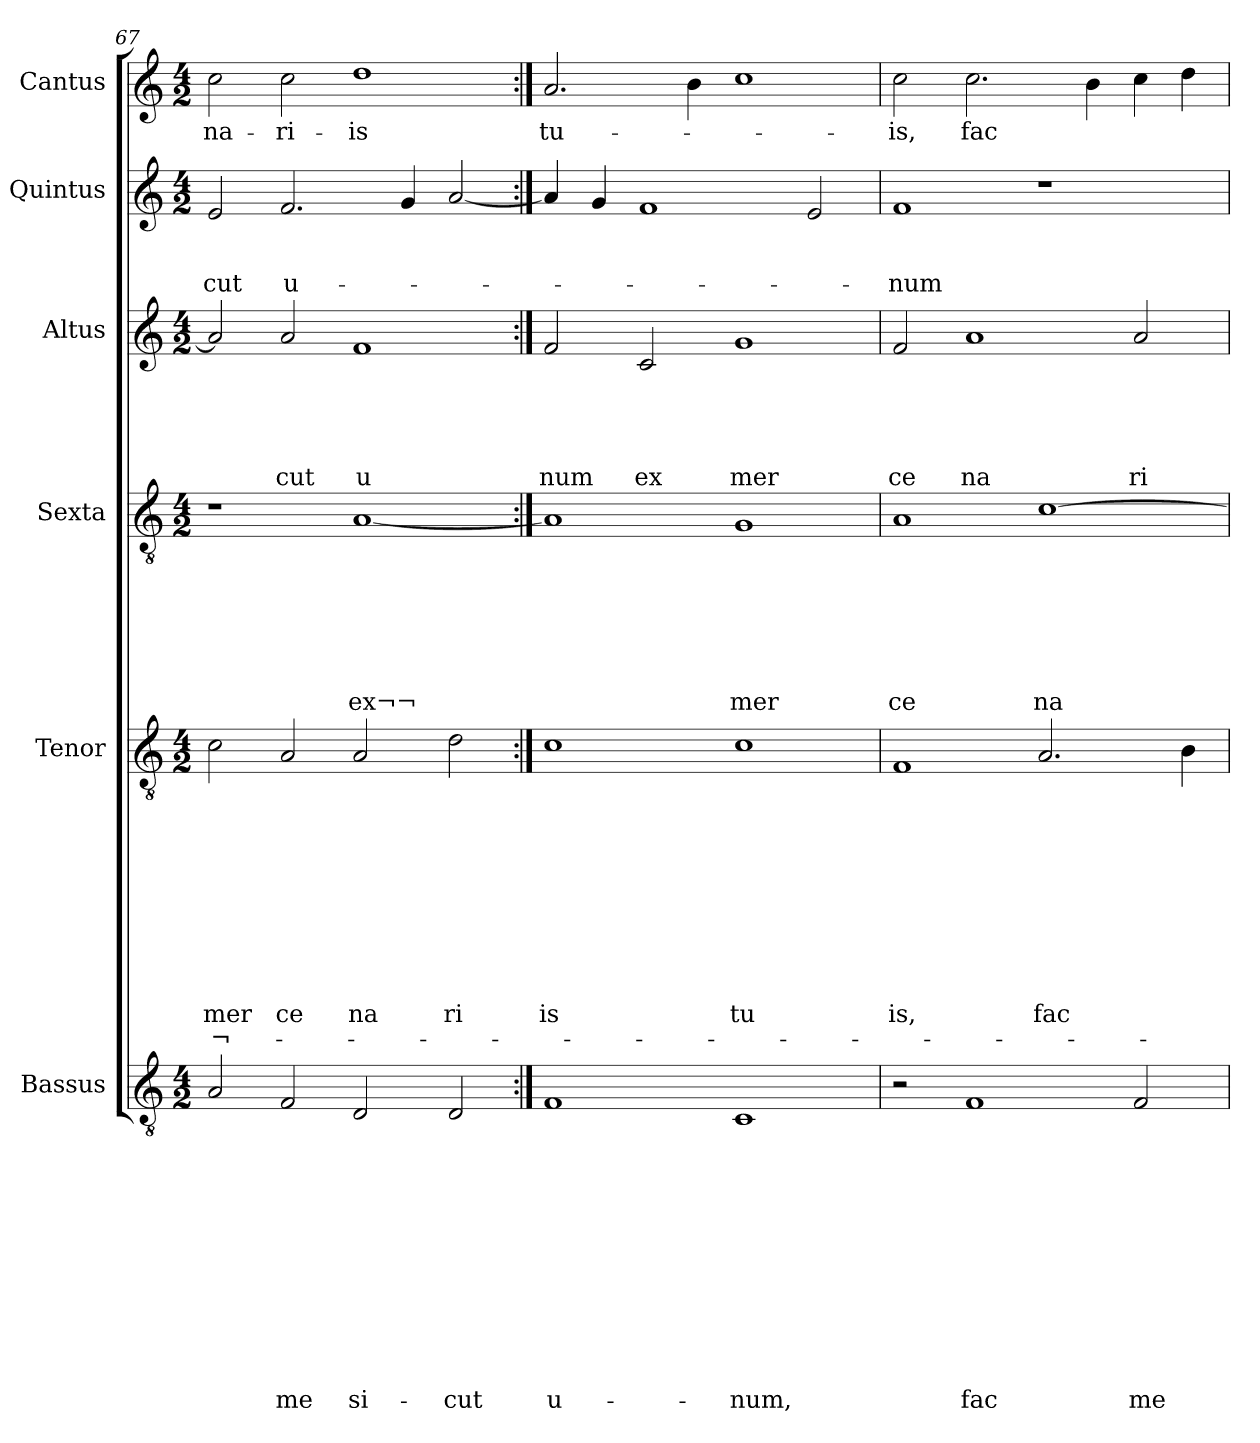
**kern	**text	**text	**text	**text	**text	**text	**text	**text	**text	**text	**text	**text	**kern	**text	**text	**text	**text	**text	**text	**text	**text	**text	**text	**text	**kern	**text	**text	**text	**text	**text	**text	**text	**kern	**text	**text	**text	**text	**text	**kern	**text	**text	**text	**kern	**text
*part6	*part6	*part6	*part6	*part6	*part6	*part6	*part6	*part6	*part6	*part6	*part6	*part6	*part5	*part5	*part5	*part5	*part5	*part5	*part5	*part5	*part5	*part5	*part5	*part5	*part4	*part4	*part4	*part4	*part4	*part4	*part4	*part4	*part3	*part3	*part3	*part3	*part3	*part3	*part2	*part2	*part2	*part2	*part1	*part1
*staff6	*staff6	*staff6	*staff6	*staff6	*staff6	*staff6	*staff6	*staff6	*staff6	*staff6	*staff6	*staff6	*staff5	*staff5	*staff5	*staff5	*staff5	*staff5	*staff5	*staff5	*staff5	*staff5	*staff5	*staff5	*staff4	*staff4	*staff4	*staff4	*staff4	*staff4	*staff4	*staff4	*staff3	*staff3	*staff3	*staff3	*staff3	*staff3	*staff2	*staff2	*staff2	*staff2	*staff1	*staff1
*I"Bassus	*	*	*	*	*	*	*	*	*	*	*	*	*I"Tenor	*	*	*	*	*	*	*	*	*	*	*	*I"Sexta	*	*	*	*	*	*	*	*I"Altus	*	*	*	*	*	*I"Quintus	*	*	*	*I"Cantus	*
*I'Bassus	*	*	*	*	*	*	*	*	*	*	*	*	*I'Tenor	*	*	*	*	*	*	*	*	*	*	*	*	*	*	*	*	*	*	*	*I'Altus	*	*	*	*	*	*I'Quintus	*	*	*	*I'Cantus	*
*clefGv2	*	*	*	*	*	*	*	*	*	*	*	*	*clefGv2	*	*	*	*	*	*	*	*	*	*	*	*clefGv2	*	*	*	*	*	*	*	*clefG2	*	*	*	*	*	*clefG2	*	*	*	*clefG2	*
*k[]	*	*	*	*	*	*	*	*	*	*	*	*	*k[]	*	*	*	*	*	*	*	*	*	*	*	*k[]	*	*	*	*	*	*	*	*k[]	*	*	*	*	*	*k[]	*	*	*	*k[]	*
*C:	*	*	*	*	*	*	*	*	*	*	*	*	*C:	*	*	*	*	*	*	*	*	*	*	*	*C:	*	*	*	*	*	*	*	*C:	*	*	*	*	*	*C:	*	*	*	*C:	*
*M4/2	*	*	*	*	*	*	*	*	*	*	*	*	*M4/2	*	*	*	*	*	*	*	*	*	*	*	*M4/2	*	*	*	*	*	*	*	*M4/2	*	*	*	*	*	*M4/2	*	*	*	*M4/2	*
=67	=67	=67	=67	=67	=67	=67	=67	=67	=67	=67	=67	=67	=67	=67	=67	=67	=67	=67	=67	=67	=67	=67	=67	=67	=67	=67	=67	=67	=67	=67	=67	=67	=67	=67	=67	=67	=67	=67	=67	=67	=67	=67	=67	=67
!	!	!	!	!	!	!	!	!	!	!	!	!	!	!	!	!	!	!	!	!	!	!	!LO:LY:b	!LO:LY:b	!	!	!	!	!	!	!	!	!	!	!	!	!	!	!	!	!	!LO:LY:b	!	!LO:LY:b
2A/	.	.	.	.	.	.	.	.	.	.	.	.	2c\	.	.	.	.	.	.	.	.	.	mer	¬-	1r	.	.	.	.	.	.	.	2a/]	.	.	.	.	.	2e/	.	.	-cut	2cc\	-na-
!	!	!	!	!	!	!	!	!	!	!	!	!LO:LY:b	!	!	!	!	!	!	!	!	!	!	!LO:LY:b	!	!	!	!	!	!	!	!	!	!	!	!	!	!	!LO:LY:b	!	!	!	!LO:LY:b	!	!LO:LY:b
2F/	.	.	.	.	.	.	.	.	.	.	.	me	2A/	.	.	.	.	.	.	.	.	.	ce	.	.	.	.	.	.	.	.	.	2a/	.	.	.	.	cut	2.f/	.	.	u-	2cc\	-ri-
!	!	!	!	!	!	!	!	!	!	!	!	!LO:LY:b	!	!	!	!	!	!	!	!	!	!	!LO:LY:b	!	!	!	!	!	!	!	!	!LO:LY:b	!	!	!	!	!	!LO:LY:b	!	!	!	!	!	!LO:LY:b
2D/	.	.	.	.	.	.	.	.	.	.	.	si-	2A/	.	.	.	.	.	.	.	.	.	na	.	[<1A	.	.	.	.	.	.	ex¬¬	1f	.	.	.	.	u	.	.	.	.	1dd	-is
.	.	.	.	.	.	.	.	.	.	.	.	.	.	.	.	.	.	.	.	.	.	.	.	.	.	.	.	.	.	.	.	.	.	.	.	.	.	.	4g/	.	.	.	.	.
!	!	!	!	!	!	!	!	!	!	!	!	!LO:LY:b	!	!	!	!	!	!	!	!	!	!	!LO:LY:b	!	!	!	!	!	!	!	!	!	!	!	!	!	!	!	!	!	!	!	!	!
2D/	.	.	.	.	.	.	.	.	.	.	.	-cut	2d\	.	.	.	.	.	.	.	.	.	ri	.	.	.	.	.	.	.	.	.	.	.	.	.	.	.	[<2a/	.	.	.	.	.
=68:|!	=68:|!	=68:|!	=68:|!	=68:|!	=68:|!	=68:|!	=68:|!	=68:|!	=68:|!	=68:|!	=68:|!	=68:|!	=68:|!	=68:|!	=68:|!	=68:|!	=68:|!	=68:|!	=68:|!	=68:|!	=68:|!	=68:|!	=68:|!	=68:|!	=68:|!	=68:|!	=68:|!	=68:|!	=68:|!	=68:|!	=68:|!	=68:|!	=68:|!	=68:|!	=68:|!	=68:|!	=68:|!	=68:|!	=68:|!	=68:|!	=68:|!	=68:|!	=68:|!	=68:|!
!	!	!	!	!	!	!	!	!	!	!	!	!LO:LY:b	!	!	!	!	!	!	!	!	!	!	!LO:LY:b	!	!	!	!	!	!	!	!	!	!	!	!	!	!	!LO:LY:b	!	!	!	!	!	!LO:LY:b
1F	.	.	.	.	.	.	.	.	.	.	.	u-	1c	.	.	.	.	.	.	.	.	.	is	.	1A]	.	.	.	.	.	.	.	2f/	.	.	.	.	num	4a/]	.	.	.	2.a/	tu-
.	.	.	.	.	.	.	.	.	.	.	.	.	.	.	.	.	.	.	.	.	.	.	.	.	.	.	.	.	.	.	.	.	.	.	.	.	.	.	4g/	.	.	.	.	.
!	!	!	!	!	!	!	!	!	!	!	!	!	!	!	!	!	!	!	!	!	!	!	!	!	!	!	!	!	!	!	!	!	!	!	!	!	!	!LO:LY:b	!	!	!	!	!	!
.	.	.	.	.	.	.	.	.	.	.	.	.	.	.	.	.	.	.	.	.	.	.	.	.	.	.	.	.	.	.	.	.	2c/	.	.	.	.	ex	1f	.	.	.	.	.
.	.	.	.	.	.	.	.	.	.	.	.	.	.	.	.	.	.	.	.	.	.	.	.	.	.	.	.	.	.	.	.	.	.	.	.	.	.	.	.	.	.	.	4b\	.
!	!	!	!	!	!	!	!	!	!	!	!	!LO:LY:b	!	!	!	!	!	!	!	!	!	!	!LO:LY:b	!	!	!	!	!	!	!	!	!LO:LY:b	!	!	!	!	!	!LO:LY:b	!	!	!	!	!	!
1C	.	.	.	.	.	.	.	.	.	.	.	-num,	1c	.	.	.	.	.	.	.	.	.	tu	.	1G	.	.	.	.	.	.	mer	1g	.	.	.	.	mer	.	.	.	.	1cc	.
.	.	.	.	.	.	.	.	.	.	.	.	.	.	.	.	.	.	.	.	.	.	.	.	.	.	.	.	.	.	.	.	.	.	.	.	.	.	.	2e/	.	.	.	.	.
=69	=69	=69	=69	=69	=69	=69	=69	=69	=69	=69	=69	=69	=69	=69	=69	=69	=69	=69	=69	=69	=69	=69	=69	=69	=69	=69	=69	=69	=69	=69	=69	=69	=69	=69	=69	=69	=69	=69	=69	=69	=69	=69	=69	=69
!	!	!	!	!	!	!	!	!	!	!	!	!	!	!	!	!	!	!	!	!	!	!	!LO:LY:b	!	!	!	!	!	!	!	!	!LO:LY:b	!	!	!	!	!	!LO:LY:b	!	!	!	!LO:LY:b	!	!LO:LY:b
2r	.	.	.	.	.	.	.	.	.	.	.	.	1F	.	.	.	.	.	.	.	.	.	is,	.	1A	.	.	.	.	.	.	ce	2f/	.	.	.	.	ce	1f	.	.	-num	2cc\	-is,
!	!	!	!	!	!	!	!	!	!	!	!	!LO:LY:b	!	!	!	!	!	!	!	!	!	!	!	!	!	!	!	!	!	!	!	!	!	!	!	!	!	!LO:LY:b	!	!	!	!	!	!LO:LY:b
1F	.	.	.	.	.	.	.	.	.	.	.	fac	.	.	.	.	.	.	.	.	.	.	.	.	.	.	.	.	.	.	.	.	1a	.	.	.	.	na	.	.	.	.	2.cc\	fac
!	!	!	!	!	!	!	!	!	!	!	!	!	!	!	!	!	!	!	!	!	!	!	!LO:LY:b	!	!	!	!	!	!	!	!	!LO:LY:b	!	!	!	!	!	!	!	!	!	!	!	!
.	.	.	.	.	.	.	.	.	.	.	.	.	2.A/	.	.	.	.	.	.	.	.	.	fac	.	[>1c	.	.	.	.	.	.	na	.	.	.	.	.	.	1r	.	.	.	.	.
.	.	.	.	.	.	.	.	.	.	.	.	.	.	.	.	.	.	.	.	.	.	.	.	.	.	.	.	.	.	.	.	.	.	.	.	.	.	.	.	.	.	.	4b\	.
!	!	!	!	!	!	!	!	!	!	!	!	!LO:LY:b	!	!	!	!	!	!	!	!	!	!	!	!	!	!	!	!	!	!	!	!	!	!	!	!	!	!LO:LY:b	!	!	!	!	!	!
2F/	.	.	.	.	.	.	.	.	.	.	.	me	.	.	.	.	.	.	.	.	.	.	.	.	.	.	.	.	.	.	.	.	2a/	.	.	.	.	ri	.	.	.	.	4cc\	.
.	.	.	.	.	.	.	.	.	.	.	.	.	4B\	.	.	.	.	.	.	.	.	.	.	.	.	.	.	.	.	.	.	.	.	.	.	.	.	.	.	.	.	.	4dd\	.
=	=	=	=	=	=	=	=	=	=	=	=	=	=	=	=	=	=	=	=	=	=	=	=	=	=	=	=	=	=	=	=	=	=	=	=	=	=	=	=	=	=	=	=	=
*-	*-	*-	*-	*-	*-	*-	*-	*-	*-	*-	*-	*-	*-	*-	*-	*-	*-	*-	*-	*-	*-	*-	*-	*-	*-	*-	*-	*-	*-	*-	*-	*-	*-	*-	*-	*-	*-	*-	*-	*-	*-	*-	*-	*-
